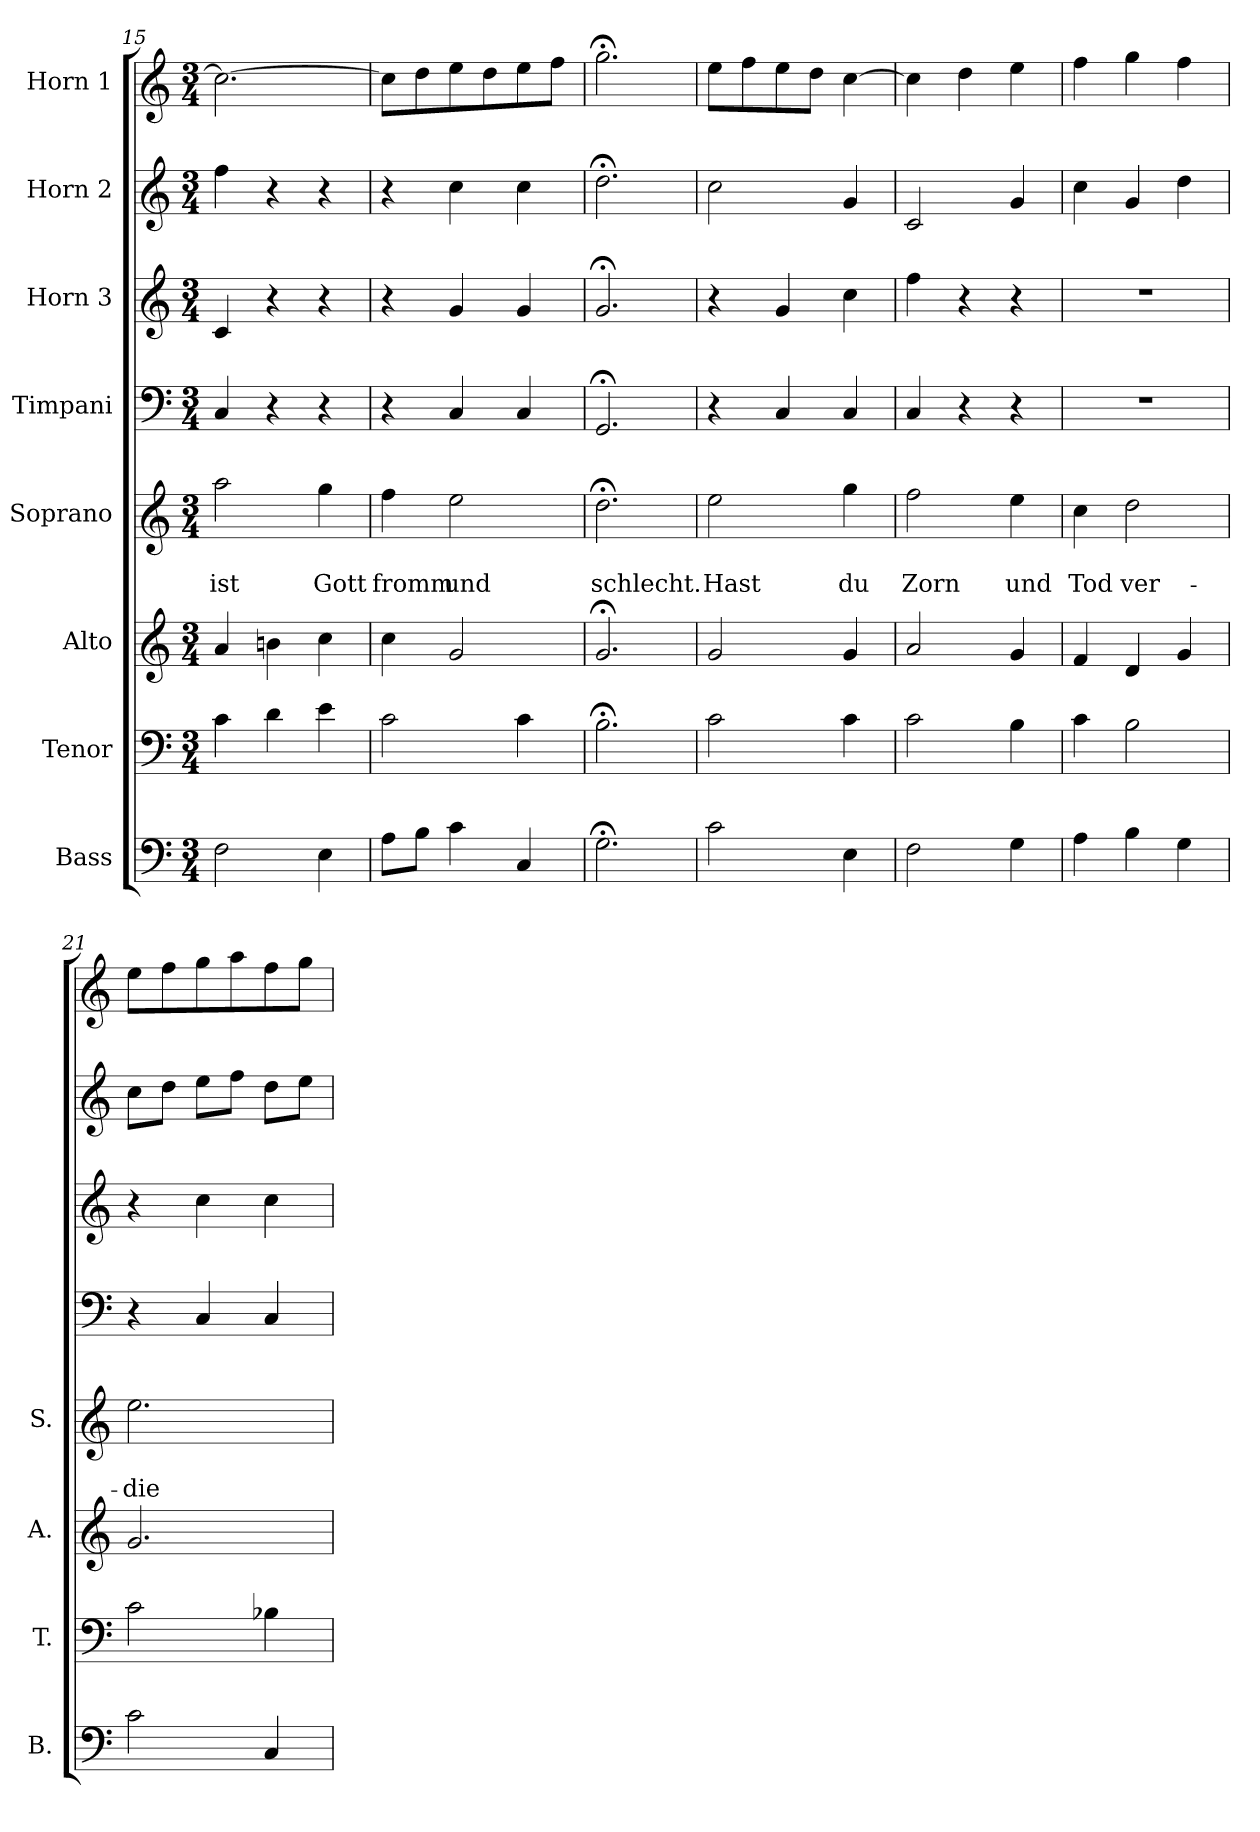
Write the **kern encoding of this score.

**kern	**kern	**kern	**kern	**text	**text	**kern	**kern	**kern	**kern
*part8	*part7	*part6	*part5	*part5	*part5	*part4	*part3	*part2	*part1
*staff8	*staff7	*staff6	*staff5	*staff5	*staff5	*staff4	*staff3	*staff2	*staff1
*I"Bass	*I"Tenor	*I"Alto	*I"Soprano	*	*	*I"Timpani	*I"Horn 3	*I"Horn 2	*I"Horn 1
*I'B.	*I'T.	*I'A.	*I'S.	*	*	*	*	*	*
*clefF4	*clefF4	*clefG2	*clefG2	*	*	*clefF4	*clefG2	*clefG2	*clefG2
*k[]	*k[]	*k[]	*k[]	*	*	*k[]	*k[]	*k[]	*k[]
*M3/4	*M3/4	*M3/4	*M3/4	*	*	*M3/4	*M3/4	*M3/4	*M3/4
=15	=15	=15	=15	=15	=15	=15	=15	=15	=15
!	!	!	!	!	!LO:LY:b	!	!	!	!
2F\	4c\	4a/	2aa\	.	ist	4C/	4c/	4ff\	2.cc\_
.	4d\	4bn\	.	.	.	4r	4r	4r	.
!	!	!	!	!	!LO:LY:b	!	!	!	!
4E\	4e\	4cc\	4gg\	.	Gott	4r	4r	4r	.
=16	=16	=16	=16	=16	=16	=16	=16	=16	=16
!	!	!	!	!	!LO:LY:b	!	!	!	!
8A\L	2c\	4cc\	4ff\	.	fromm	4r	4r	4r	8cc\L]
8B\J	.	.	.	.	.	.	.	.	8dd\
!	!	!	!	!	!LO:LY:b	!	!	!	!
4c\	.	2g/	2ee\	.	und	4C/	4g/	4cc\	8ee\
.	.	.	.	.	.	.	.	.	8dd\
4C/	4c\	.	.	.	.	4C/	4g/	4cc\	8ee\
.	.	.	.	.	.	.	.	.	8ff\J
=17	=17	=17	=17	=17	=17	=17	=17	=17	=17
!	!	!	!	!	!LO:LY:b	!	!	!	!
2.G;<\	2.B;<\	2.g;</	2.dd;<\	.	schlecht.	2.GG;</	2.g;</	2.dd;<\	2.gg;<\
!!LO:PB:g=z
=18	=18	=18	=18	=18	=18	=18	=18	=18	=18
!	!	!	!	!	!LO:LY:b	!	!	!	!
2c\	2c\	2g/	2ee\	.	Hast	4r	4r	2cc\	8ee\L
.	.	.	.	.	.	.	.	.	8ff\
.	.	.	.	.	.	4C/	4g/	.	8ee\
.	.	.	.	.	.	.	.	.	8dd\J
!	!	!	!	!	!LO:LY:b	!	!	!	!
4E\	4c\	4g/	4gg\	.	du	4C/	4cc\	4g/	[4cc\
=19	=19	=19	=19	=19	=19	=19	=19	=19	=19
!	!	!	!	!	!LO:LY:b	!	!	!	!
2F\	2c\	2a/	2ff\	.	Zorn	4C/	4ff\	2c/	4cc\]
.	.	.	.	.	.	4r	4r	.	4dd\
!	!	!	!	!	!LO:LY:b	!	!	!	!
4G\	4B\	4g/	4ee\	.	und	4r	4r	4g/	4ee\
=20	=20	=20	=20	=20	=20	=20	=20	=20	=20
!	!	!	!	!	!LO:LY:b	!	!	!	!
4A\	4c\	4f/	4cc\	.	Tod	2.r	2.r	4cc\	4ff\
!	!	!	!	!	!LO:LY:b	!	!	!	!
4B\	2B\	4d/	2dd\	.	ver-	.	.	4g/	4gg\
4G\	.	4g/	.	.	.	.	.	4dd\	4ff\
=21	=21	=21	=21	=21	=21	=21	=21	=21	=21
!	!	!	!	!	!LO:LY:b	!	!	!	!
2c\	2c\	2.g/	2.ee\	.	-die-	4r	4r	8cc\L	8ee\L
.	.	.	.	.	.	.	.	8dd\J	8ff\
.	.	.	.	.	.	4C/	4cc\	8ee\L	8gg\
.	.	.	.	.	.	.	.	8ff\J	8aa\
4C/	4B-X\	.	.	.	.	4C/	4cc\	8dd\L	8ff\
.	.	.	.	.	.	.	.	8ee\J	8gg\J
=	=	=	=	=	=	=	=	=	=
*-	*-	*-	*-	*-	*-	*-	*-	*-	*-
